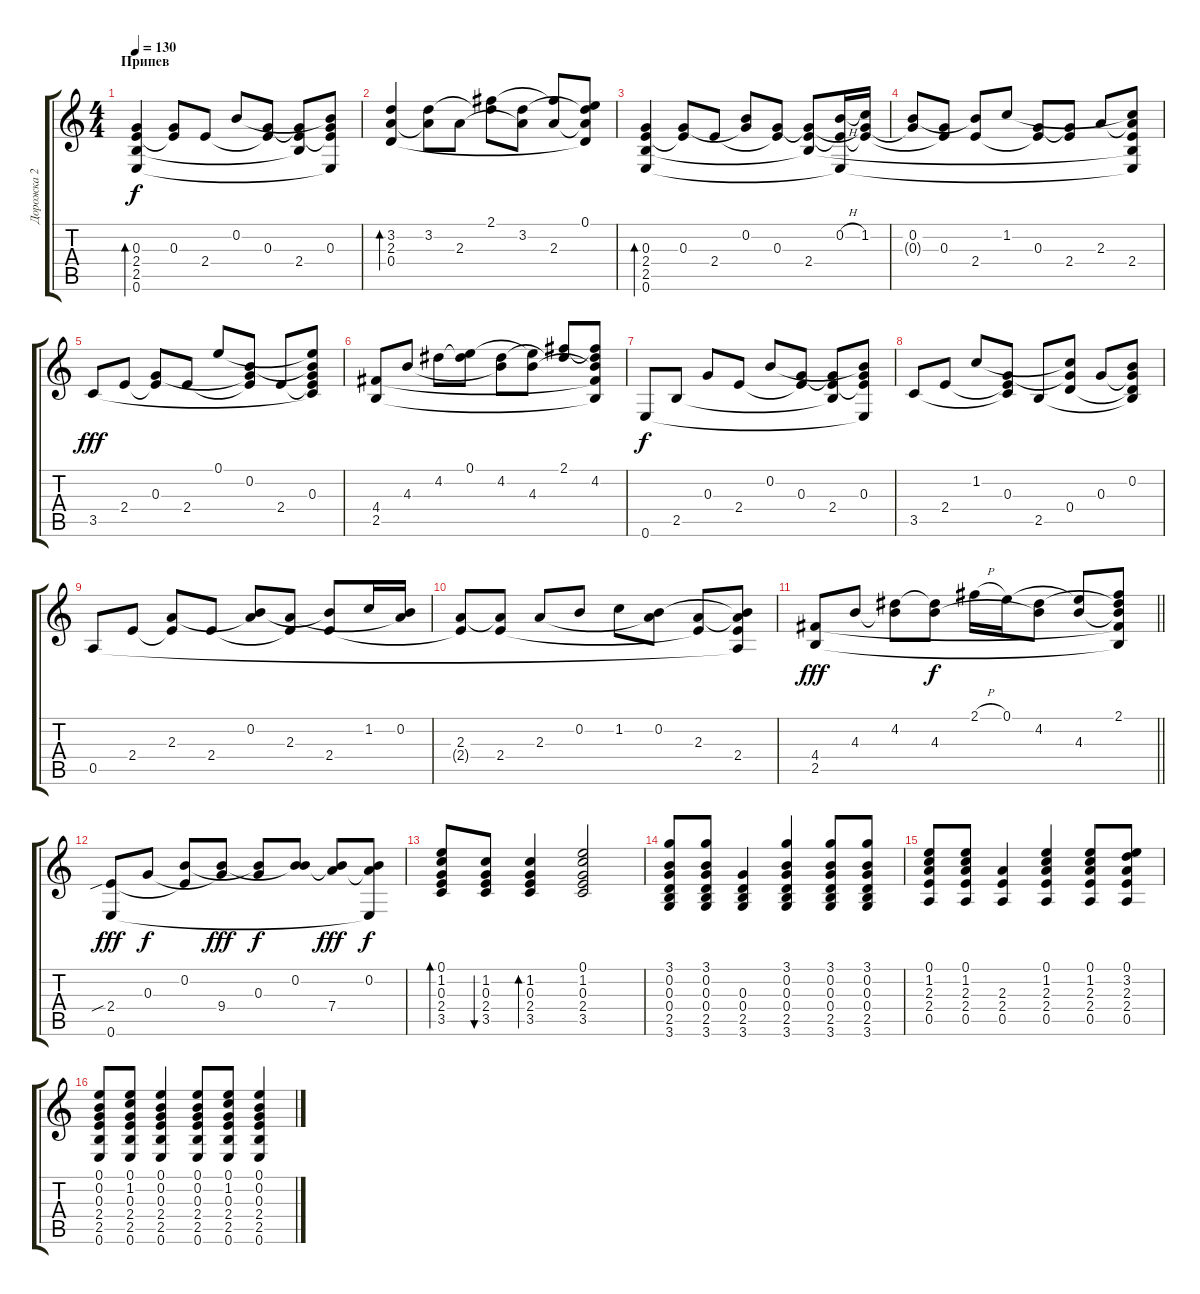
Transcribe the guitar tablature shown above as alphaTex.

\track ("Дорожка 2" "Дорожка 2") {instrument acousticguitarsteel}
\staff {score tabs}
\tuning (E4 B3 G3 D3 A2 E2) {hide}
\ts (4 4)
\section ("" "Припев")
\tempo 130
\clef g2
\ks c
(0.3 2.4 2.5 0.6).4{bd 60 dy f} (0.3 2.4{t}).8 2.4.8 0.2.8 (0.3 2.4{t}).8 (0.3{t} 2.4 2.5{t}).8 (0.2{t} 0.3 2.4{t} 0.6{t}).8 |
(3.2 2.3 0.4).4{bd 60} (3.2 2.3{t}).8 2.3.8 (2.1 3.2{t}).8 (3.2 2.3{t}).8 (2.1{t} 2.3).8 (0.1 3.2{t} 2.3{t} 0.4{t}).8 |
(0.3 2.4 2.5 0.6).4{bd 60} (0.3 2.4{t}).8 2.4.8 (0.2 0.3{t}).8 (0.3 2.4{t}).8 (0.3{t} 2.4 2.5{t}).8 (0.2{h} 2.4{t} 0.6{t}).16 (1.2 0.3{t} 2.4{t}).16 |
(0.2 0.3{t}).8 (0.3 2.4{t}).8 (0.2{t} 2.4).8 1.2.8 (0.3 2.4{t}).8 (0.3{t} 2.4).8 2.3.8 (1.2{t} 2.3{t} 2.4 2.5{t} 0.6{t}).8 |
3.5.8{dy fff} 2.4.8 (0.3 2.4{t}).8 2.4.8 0.1.8 (0.2 0.3{t} 2.4{t}).8 2.4.8 (0.1{t} 0.2{t} 0.3 2.4{t} 3.5{t}).8 |
(4.4 2.5).8 4.3.8 4.2.8 (0.1 4.2{t}).8 (4.2 4.3{t}).8 (0.1{t} 4.3).8 (2.1 4.2{t}).8 (2.1{t} 4.2 4.3{t} 4.4{t} 2.5{t}).8 |
0.6.8{dy f} 2.5.8 0.3.8 2.4.8 0.2.8 (0.3 2.4{t}).8 (0.3{t} 2.4 2.5{t}).8 (0.2{t} 0.3 2.4{t} 0.6{t}).8 |
3.5.8 2.4.8 1.2.8 (0.3 2.4{t} 3.5{t}).8 2.5.8 (1.2{t} 0.3{t} 0.4).8 0.3.8 (0.2 0.3{t} 0.4{t} 2.5{t}).8 |
0.5.8 2.4.8 (2.3 2.4{t}).8 2.4.8 (0.2 2.3{t}).8 (2.3 2.4{t}).8 (0.2{t} 2.4).8 1.2.16 (0.2 2.3{t}).16 |
(2.3 2.4{t}).8 (2.3{t} 2.4).8 2.3.8 0.2.8 1.2.8 (0.2 2.3{t}).8 (2.3 2.4{t}).8 (0.2{t} 2.3{t} 2.4 0.5{t}).8 |
\barLineRight lightlight
(4.4 2.5).8{dy fff} 4.3.8 (4.2 4.3{t}).8 (4.2{t} 4.3).8{dy f} 2.1{h}.16 0.1.16 (4.2 4.3{t}).8 (0.1{t} 4.3).8 (2.1 4.2{t} 4.3{t} 4.4{t} 2.5{t}).8 |
(2.4{sib} 0.6).8{dy fff} 0.3.8{dy f} (0.2 2.4{t}).8 (0.3{t} 9.4).8{dy fff} (0.2{t} 0.3).8{dy f} (0.2 9.4{t}).8 (0.2{t} 7.4).8{dy fff} (0.2 7.4{t} 0.6{t}).8{dy f} |
(0.1 1.2 0.3 2.4 3.5).8{bd 60} (1.2 0.3 2.4 3.5).8{bu 60} (1.2 0.3 2.4 3.5).4{bd 60} (0.1 1.2 0.3 2.4 3.5).2 |
(3.1 0.2 0.3 0.4 2.5 3.6).8 (3.1 0.2 0.3 0.4 2.5 3.6).8 (0.3 0.4 2.5 3.6).4 (3.1 0.2 0.3 0.4 2.5 3.6).4 (3.1 0.2 0.3 0.4 2.5 3.6).8 (3.1 0.2 0.3 0.4 2.5 3.6).8 |
(0.1 1.2 2.3 2.4 0.5).8 (0.1 1.2 2.3 2.4 0.5).8 (2.3 2.4 0.5).4 (0.1 1.2 2.3 2.4 0.5).4 (0.1 1.2 2.3 2.4 0.5).8 (0.1 3.2 2.3 2.4 0.5).8 |
(0.1 0.2 0.3 2.4 2.5 0.6).8 (0.1 1.2 0.3 2.4 2.5 0.6).8 (0.1 0.2 0.3 2.4 2.5 0.6).4 (0.1 0.2 0.3 2.4 2.5 0.6).8 (0.1 1.2 0.3 2.4 2.5 0.6).8 (0.1 0.2 0.3 2.4 2.5 0.6).4
